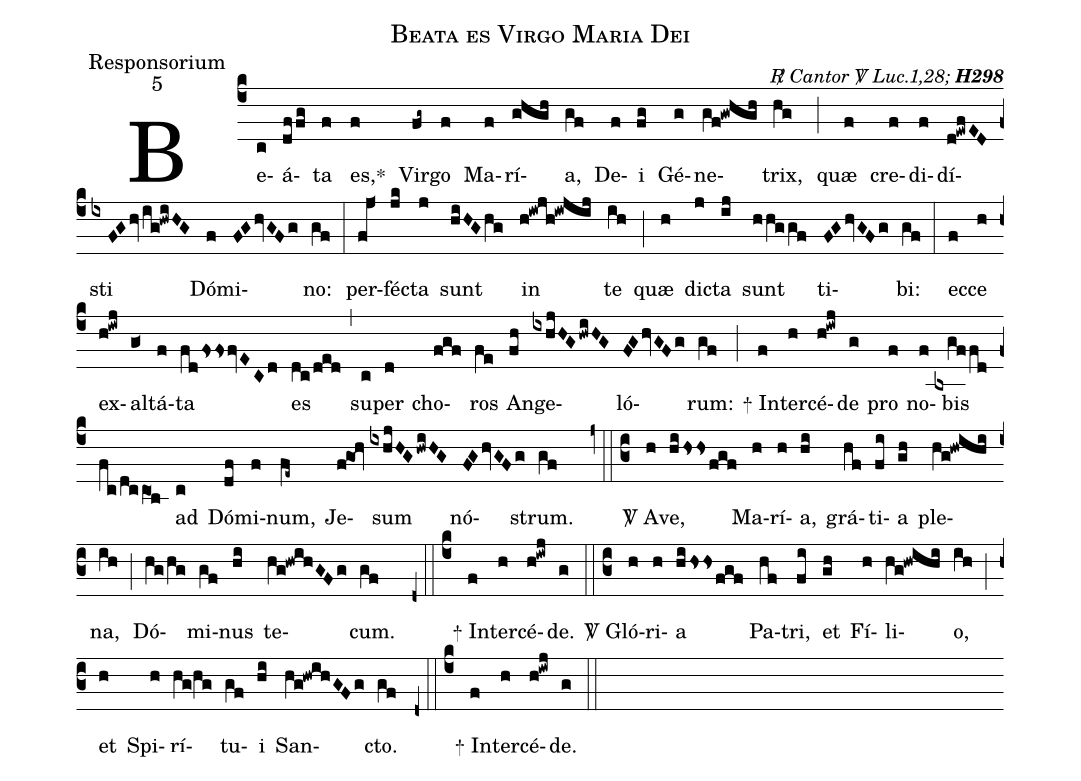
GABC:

name:Beata es Virgo Maria Dei;
office-part:Responsorium;
mode:5;
commentary:{\itshape\mdseries \Rbar\  Cantor \Vbar\  Luc.1,28;\/} {\bfseries H298};
%%
(c4)Be(c)á(dffg)ta(f) es,<sp>*</sp>(f) Vir(fg~)go(f) Ma(f)rí(ghgh)a,(gf) De(f)i(fg) Gé(g)ne(gf!gwhgh)trix,(hg) (;) quæ(f) cre(f)di(f)dí(d!ewfED)sti(ixFGhvig!hwiHG) Dó(f)mi(FGhvGFg)no:(gf) (:) per(fj<)fé(jk)cta(j) sunt(hiHGhg) in(h!iwjh!iwjij) te(ih) (;) quæ(h) di(j)cta(ij) sunt(hhg/gf) ti(FGhvGFg)bi:(gf) (:) ec(f)ce(h) ex(h!iwj)al(g<)tá(f)ta(fdfss/fvECd) es(dc/ded) (,) su(c)per(d) cho(fgf)ros(fe) An(fh)ge(ixhjHGhwiHG)ló(FGhvGFg)rum:(gf) (;)
<sp>+</sp> In(f)ter(h)cé(h!iwj)de(g) pro(f) no(f)bis(bxgffd/fc/dccO1b) ad(c) Dó(df)mi(f)num,(fe~) Je(f!go1!hv)sum(ixhjHGhwiHG) nó(FGhvGFg)strum.(gf)(z0::c3)
<sp>V/</sp> A(h)ve,(hiHssfgf) Ma(h)rí(h)a,(hi) grá(hf)ti(fi)a(gh) ple(hg!hwihi)na,(ih) (;)
Dó(hg/hg)mi(gf)nus(hi) te(hg!hwihGFg)cum.(gf) (z0::c4)
<sp>+</sp> In(f)ter(h)cé(h!iwj)de.(g) (::c3)
<sp>V/</sp> Gló(h)ri(h)a(hihssfgf) Pa(hf)tri,(fi) et(gh) Fí(h)li(hg!hwihi)o,(ih) (;)
et(h) Spi(h)rí(hg/0hg)tu(gf)i(hi) San(hg!hwihGFg)cto.(gf)  (z0::c4)
<sp>+</sp> In(f)ter(h)cé(h!iwj)de.(g) (::)
